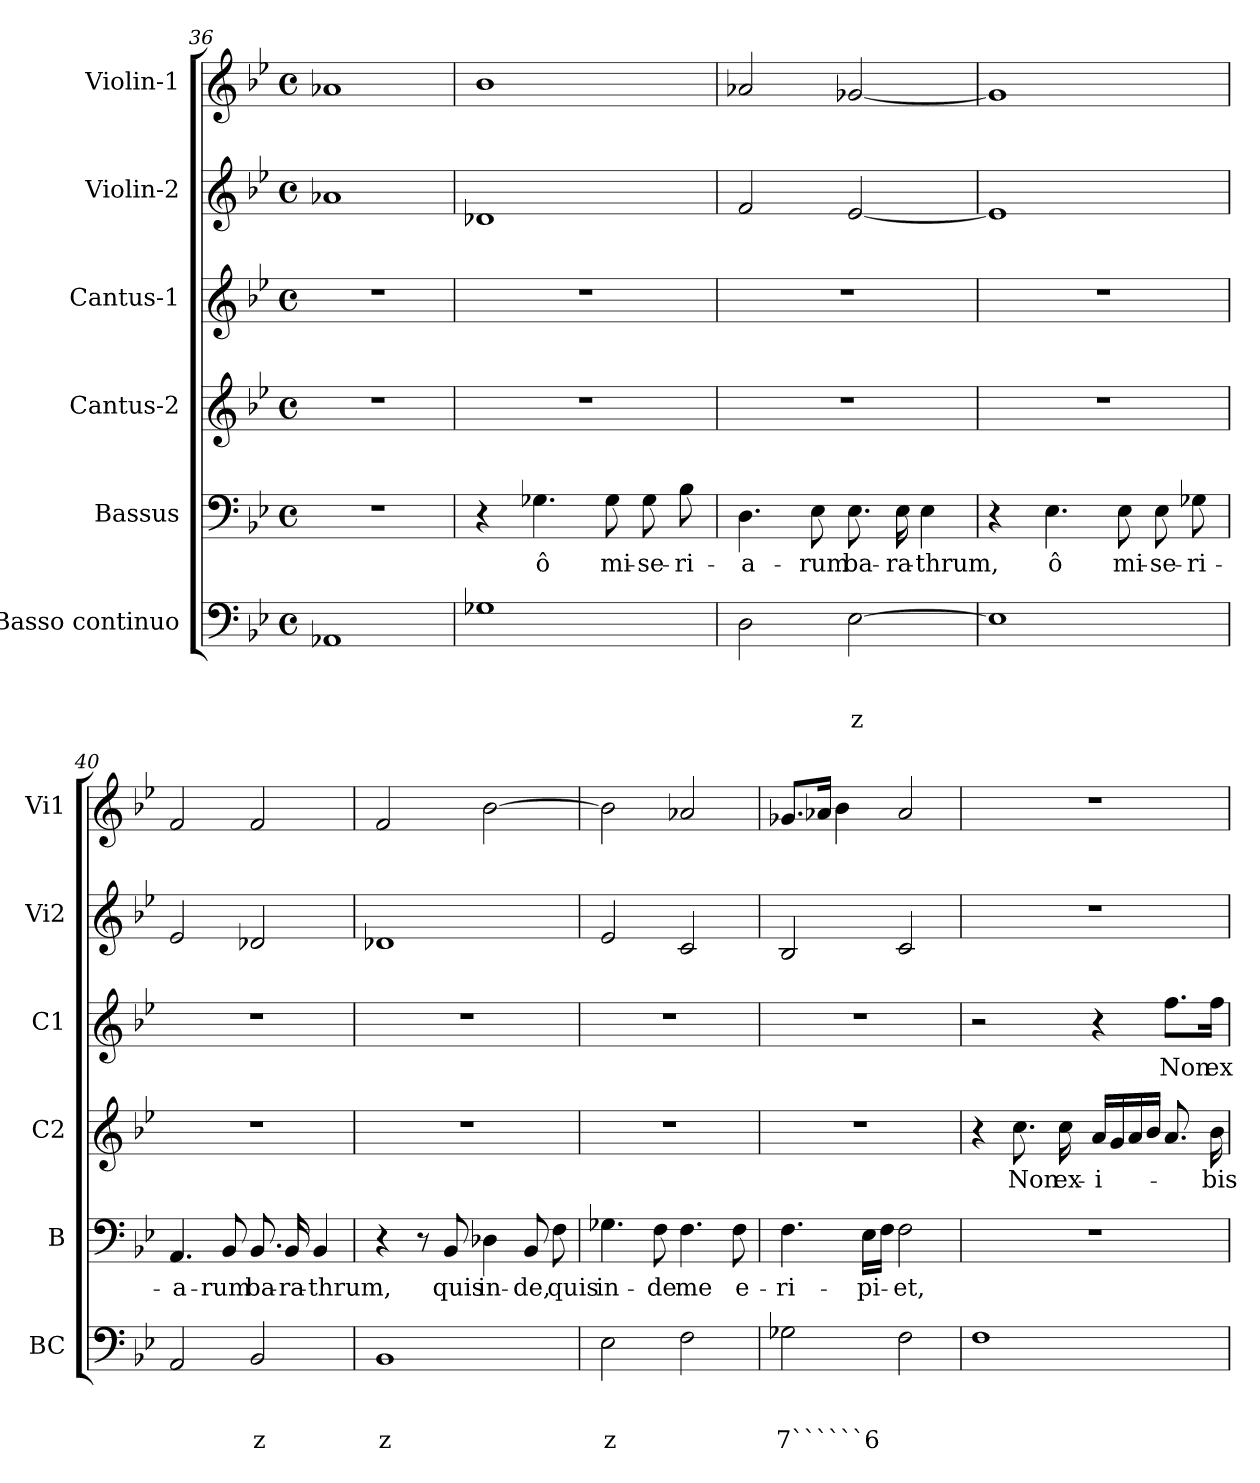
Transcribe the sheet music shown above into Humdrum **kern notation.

**kern	**text	**text	**text	**kern	**text	**kern	**text	**kern	**text	**kern	**kern
*part6	*part6	*part6	*part6	*part5	*part5	*part4	*part4	*part3	*part3	*part2	*part1
*staff6	*staff6	*staff6	*staff6	*staff5	*staff5	*staff4	*staff4	*staff3	*staff3	*staff2	*staff1
*I"Basso continuo	*	*	*	*I"Bassus	*	*I"Cantus-2	*	*I"Cantus-1	*	*I"Violin-2	*I"Violin-1
*I'BC	*	*	*	*I'B	*	*I'C2	*	*I'C1	*	*I'Vi2	*I'Vi1
*clefF4	*	*	*	*clefF4	*	*clefG2	*	*clefG2	*	*clefG2	*clefG2
*k[b-e-]	*	*	*	*k[b-e-]	*	*k[b-e-]	*	*k[b-e-]	*	*k[b-e-]	*k[b-e-]
*B-:	*	*	*	*B-:	*	*B-:	*	*B-:	*	*B-:	*B-:
*M4/4	*	*	*	*M4/4	*	*M4/4	*	*M4/4	*	*M4/4	*M4/4
*met(c)	*	*	*	*met(c)	*	*met(c)	*	*met(c)	*	*met(c)	*met(c)
=36	=36	=36	=36	=36	=36	=36	=36	=36	=36	=36	=36
1AA-X	.	.	.	1r	.	1r	.	1r	.	1a-X	1a-X
=37	=37	=37	=37	=37	=37	=37	=37	=37	=37	=37	=37
1G-X	.	.	.	4r	.	1r	.	1r	.	1d-X	1b-
!	!	!	!	!	!LO:LY:b	!	!	!	!	!	!
.	.	.	.	4.G-X\	ô	.	.	.	.	.	.
!	!	!	!	!	!LO:LY:b	!	!	!	!	!	!
.	.	.	.	8G-\	mi-	.	.	.	.	.	.
!	!	!	!	!	!LO:LY:b	!	!	!	!	!	!
.	.	.	.	8G-\	-se-	.	.	.	.	.	.
!	!	!	!	!	!LO:LY:b	!	!	!	!	!	!
.	.	.	.	8B-\	-ri-	.	.	.	.	.	.
=38	=38	=38	=38	=38	=38	=38	=38	=38	=38	=38	=38
!	!	!	!	!	!LO:LY:b	!	!	!	!	!	!
2D\	.	.	.	4.D\	-a-	1r	.	1r	.	2f/	2a-X/
!	!	!	!	!	!LO:LY:b	!	!	!	!	!	!
.	.	.	.	8E-\	-rum	.	.	.	.	.	.
!	!	!	!LO:LY:b	!	!LO:LY:b	!	!	!	!	!	!
[2E-\	.	.	z	8.E-\	ba-	.	.	.	.	[2e-/	[2g-X/
!	!	!	!	!	!LO:LY:b	!	!	!	!	!	!
.	.	.	.	16E-\	-ra-	.	.	.	.	.	.
!	!	!	!	!	!LO:LY:b	!	!	!	!	!	!
.	.	.	.	4E-\	-thrum,	.	.	.	.	.	.
!!LO:LB:g=z
=39	=39	=39	=39	=39	=39	=39	=39	=39	=39	=39	=39
1E-]	.	.	.	4r	.	1r	.	1r	.	1e-]	1g-]
!	!	!	!	!	!LO:LY:b	!	!	!	!	!	!
.	.	.	.	4.E-\	ô	.	.	.	.	.	.
!	!	!	!	!	!LO:LY:b	!	!	!	!	!	!
.	.	.	.	8E-\	mi-	.	.	.	.	.	.
!	!	!	!	!	!LO:LY:b	!	!	!	!	!	!
.	.	.	.	8E-\	-se-	.	.	.	.	.	.
!	!	!	!	!	!LO:LY:b	!	!	!	!	!	!
.	.	.	.	8G-X\	-ri-	.	.	.	.	.	.
=40	=40	=40	=40	=40	=40	=40	=40	=40	=40	=40	=40
!	!	!	!	!	!LO:LY:b	!	!	!	!	!	!
2AA/	.	.	.	4.AA/	-a-	1r	.	1r	.	2e-/	2f/
!	!	!	!	!	!LO:LY:b	!	!	!	!	!	!
.	.	.	.	8BB-/	-rum	.	.	.	.	.	.
!	!	!	!LO:LY:b	!	!LO:LY:b	!	!	!	!	!	!
2BB-/	.	.	z	8.BB-/	ba-	.	.	.	.	2d-X/	2f/
!	!	!	!	!	!LO:LY:b	!	!	!	!	!	!
.	.	.	.	16BB-/	-ra-	.	.	.	.	.	.
!	!	!	!	!	!LO:LY:b	!	!	!	!	!	!
.	.	.	.	4BB-/	-thrum,	.	.	.	.	.	.
=41	=41	=41	=41	=41	=41	=41	=41	=41	=41	=41	=41
!	!	!	!LO:LY:b	!	!	!	!	!	!	!	!
1BB-	.	.	z	4r	.	1r	.	1r	.	1d-X	2f/
.	.	.	.	8r	.	.	.	.	.	.	.
!	!	!	!	!	!LO:LY:b	!	!	!	!	!	!
.	.	.	.	8BB-/	quis	.	.	.	.	.	.
!	!	!	!	!	!LO:LY:b	!	!	!	!	!	!
.	.	.	.	4D-X\	in-	.	.	.	.	.	[2b-\
!	!	!	!	!	!LO:LY:b	!	!	!	!	!	!
.	.	.	.	8BB-/	-de,	.	.	.	.	.	.
!	!	!	!	!	!LO:LY:b	!	!	!	!	!	!
.	.	.	.	8F\	quis	.	.	.	.	.	.
=42	=42	=42	=42	=42	=42	=42	=42	=42	=42	=42	=42
!	!	!	!LO:LY:b	!	!LO:LY:b	!	!	!	!	!	!
2E-\	.	.	z	4.G-X\	in-	1r	.	1r	.	2e-/	2b-\]
!	!	!	!	!	!LO:LY:b	!	!	!	!	!	!
.	.	.	.	8F\	-de	.	.	.	.	.	.
!	!	!	!	!	!LO:LY:b	!	!	!	!	!	!
2F\	.	.	.	4.F\	me	.	.	.	.	2c/	2a-X/
!	!	!	!	!	!LO:LY:b	!	!	!	!	!	!
.	.	.	.	8F\	e-	.	.	.	.	.	.
=43	=43	=43	=43	=43	=43	=43	=43	=43	=43	=43	=43
!	!	!	!LO:LY:b	!	!LO:LY:b	!	!	!	!	!	!
2G-X\	.	.	7``````6	4.F\	-ri-	1r	.	1r	.	2B-/	8.g-X/L
.	.	.	.	.	.	.	.	.	.	.	16a-X/Jk
.	.	.	.	.	.	.	.	.	.	.	4b-\
!	!	!	!	!	!LO:LY:b	!	!	!	!	!	!
.	.	.	.	16E-\LL	-pi-	.	.	.	.	.	.
.	.	.	.	16F\JJ	.	.	.	.	.	.	.
!	!	!	!	!	!LO:LY:b	!	!	!	!	!	!
2F\	.	.	.	2F\	-et,	.	.	.	.	2c/	2a-/
!!LO:LB:g=z
=44	=44	=44	=44	=44	=44	=44	=44	=44	=44	=44	=44
1F	.	.	.	1r	.	4r	.	2r	.	1r	1r
!	!	!	!	!	!	!	!LO:LY:b	!	!	!	!
.	.	.	.	.	.	8.cc\	Non	.	.	.	.
!	!	!	!	!	!	!	!LO:LY:b	!	!	!	!
.	.	.	.	.	.	16cc\	ex-	.	.	.	.
!	!	!	!	!	!	!	!LO:LY:b	!	!	!	!
.	.	.	.	.	.	16a/LL	-i-	4r	.	.	.
.	.	.	.	.	.	16g/	.	.	.	.	.
.	.	.	.	.	.	16a/	.	.	.	.	.
.	.	.	.	.	.	16b-/JJ	.	.	.	.	.
!	!	!	!	!	!	!	!	!	!LO:LY:b	!	!
.	.	.	.	.	.	8.a/	.	8.ff\L	Non	.	.
!	!	!	!	!	!	!	!LO:LY:b	!	!LO:LY:b	!	!
.	.	.	.	.	.	16b-\	-bis	16ff\Jk	ex-	.	.
=	=	=	=	=	=	=	=	=	=	=	=
*-	*-	*-	*-	*-	*-	*-	*-	*-	*-	*-	*-
